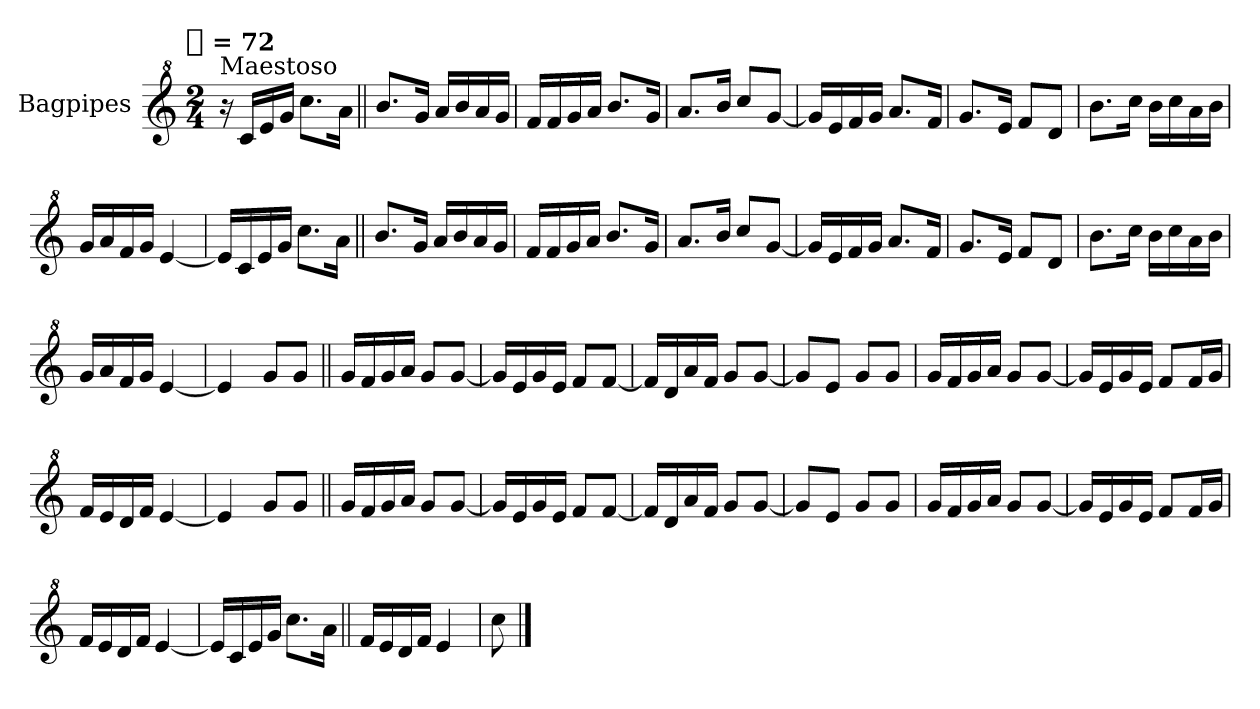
**kern
*part1
*staff1
*I"Bagpipes
*I'Bag
*clefG^2
*k[]
!!LO:TX:omd:t=[quarter] = 72
*M2/4
*MM72
=1
!LO:TX:a:t=Maestoso
16r
16ccLL
16ee
16ggJJ
8.cccL
16aaJk
=||
8.bbL
16ggJk
16aaLL
16bb
16aa
16ggJJ
=
16ffLL
16ff
16gg
16aaJJ
8.bbL
16ggJk
=
8.aaL
16bbJk
8cccL
[8ggJ
=
16ggLL]
16ee
16ff
16ggJJ
8.aaL
16ffJk
=
8.ggL
16eeJk
8ffL
8ddJ
=
8.bbL
16cccJk
16bbLL
16ccc
16aa
16bbJJ
=
16ggLL
16aa
16ff
16ggJJ
[4ee
=
16eeLL]
16cc
16ee
16ggJJ
8.cccL
16aaJk
=||
8.bbL
16ggJk
16aaLL
16bb
16aa
16ggJJ
=
16ffLL
16ff
16gg
16aaJJ
8.bbL
16ggJk
=
8.aaL
16bbJk
8cccL
[8ggJ
=
16ggLL]
16ee
16ff
16ggJJ
8.aaL
16ffJk
=
8.ggL
16eeJk
8ffL
8ddJ
=
8.bbL
16cccJk
16bbLL
16ccc
16aa
16bbJJ
=
16ggLL
16aa
16ff
16ggJJ
[4ee
=
4ee]
8ggL
8ggJ
=||
16ggLL
16ff
16gg
16aaJJ
8ggL
[8ggJ
=
16ggLL]
16ee
16gg
16eeJJ
8ffL
[8ffJ
=
16ffLL]
16dd
16aa
16ffJJ
8ggL
[8ggJ
=
8ggL]
8eeJ
8ggL
8ggJ
=
16ggLL
16ff
16gg
16aaJJ
8ggL
[8ggJ
=
16ggLL]
16ee
16gg
16eeJJ
8ffL
16ffL
16ggJJ
=
16ffLL
16ee
16dd
16ffJJ
[4ee
=
4ee]
8ggL
8ggJ
=||
16ggLL
16ff
16gg
16aaJJ
8ggL
[8ggJ
=
16ggLL]
16ee
16gg
16eeJJ
8ffL
[8ffJ
=
16ffLL]
16dd
16aa
16ffJJ
8ggL
[8ggJ
=
8ggL]
8eeJ
8ggL
8ggJ
=
16ggLL
16ff
16gg
16aaJJ
8ggL
[8ggJ
=
16ggLL]
16ee
16gg
16eeJJ
8ffL
16ffL
16ggJJ
=
16ffLL
16ee
16dd
16ffJJ
[4ee
=
16eeLL]
16cc
16ee
16ggJJ
8.cccL
16aaJk
=||
16ffLL
16ee
16dd
16ffJJ
4ee
=
8ccc
==
*-
